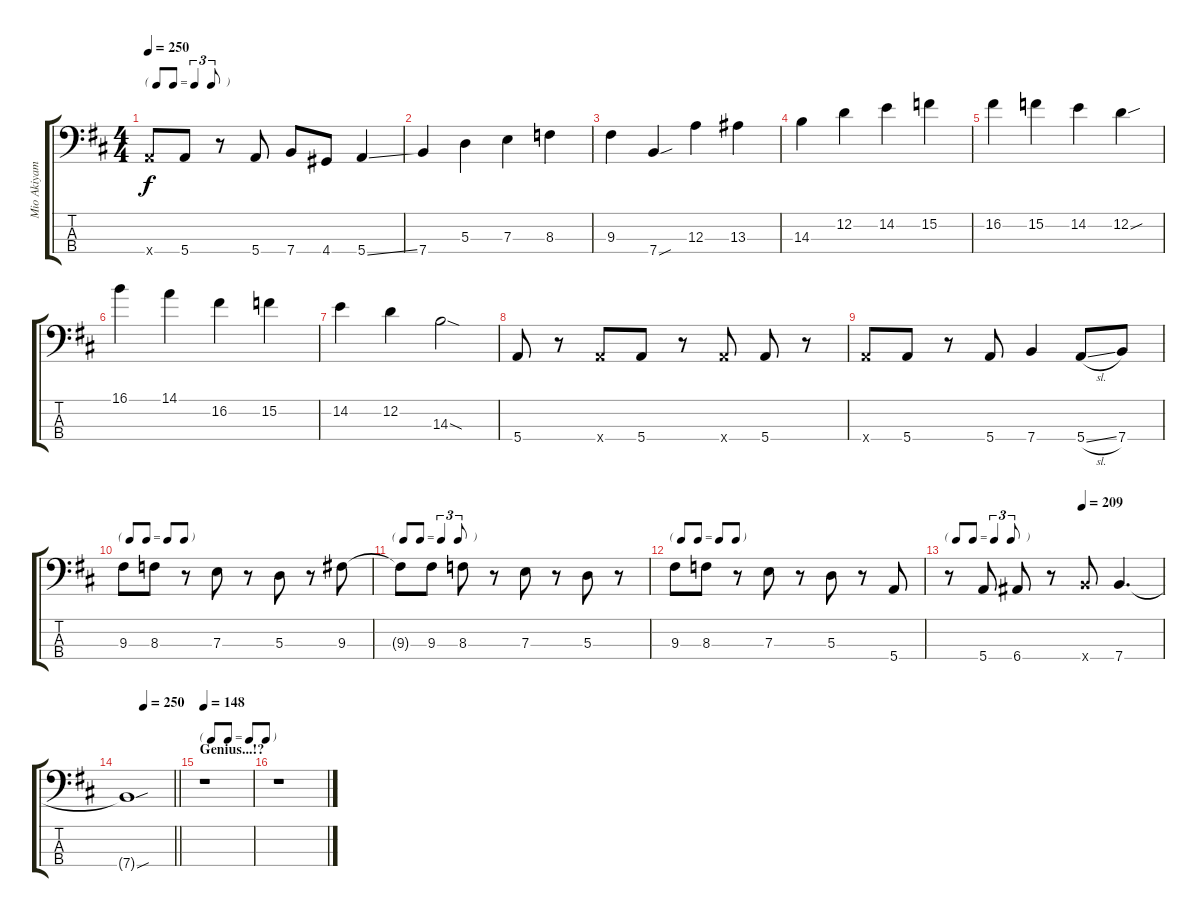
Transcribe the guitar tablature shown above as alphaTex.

\track ("Mio Akiyama" "Mio Akiyam") {instrument electricbassfinger}
\staff {score tabs}
\tuning (G2 D2 A1 E1) {hide}
\ts (4 4)
\tf triplet8th
\tempo 250
\clef f4
\ks d
5.4{x}.8{dy f} 5.4.8 r.8 5.4.8 7.4.8 4.4.8 5.4{ss}.4 |
7.4.4 5.3.4 7.3.4 8.3.4 |
9.3.4 7.4{sou}.4 12.3.4 13.3.4 |
14.3.4 12.2.4 14.2.4 15.2.4 |
16.2.4 15.2.4 14.2.4 12.2{sou}.4 |
16.1.4 14.1.4 16.2.4 15.2.4 |
14.2.4 12.2.4 14.3{sod}.2 |
5.4.8 r.8 5.4{x}.8 5.4.8 r.8 5.4{x}.8 5.4.8 r.8 |
5.4{x}.8 5.4.8 r.8 5.4.8 7.4.4 5.4{sl}.8 7.4.8 |
\tf none
9.3.8 8.3.8 r.8 7.3.8 r.8 5.3.8 r.8 9.3.8 |
\tf triplet8th
9.3{t}.8 9.3.8 8.3.8 r.8 7.3.8 r.8 5.3.8 r.8 |
\tf none
9.3.8 8.3.8 r.8 7.3.8 r.8 5.3.8 r.8 5.4.8 |
\tf triplet8th
\tempo (209 0.625)
r.8 5.4.8 6.4.8 r.8 7.4{x}.8 7.4.4{d} |
\tempo (250 0.375)
\barLineRight lightlight
7.4{sou t}.1 |
\tf none
\section ("" "Genius...!?")
\tempo 148
r.1 |
r.1
